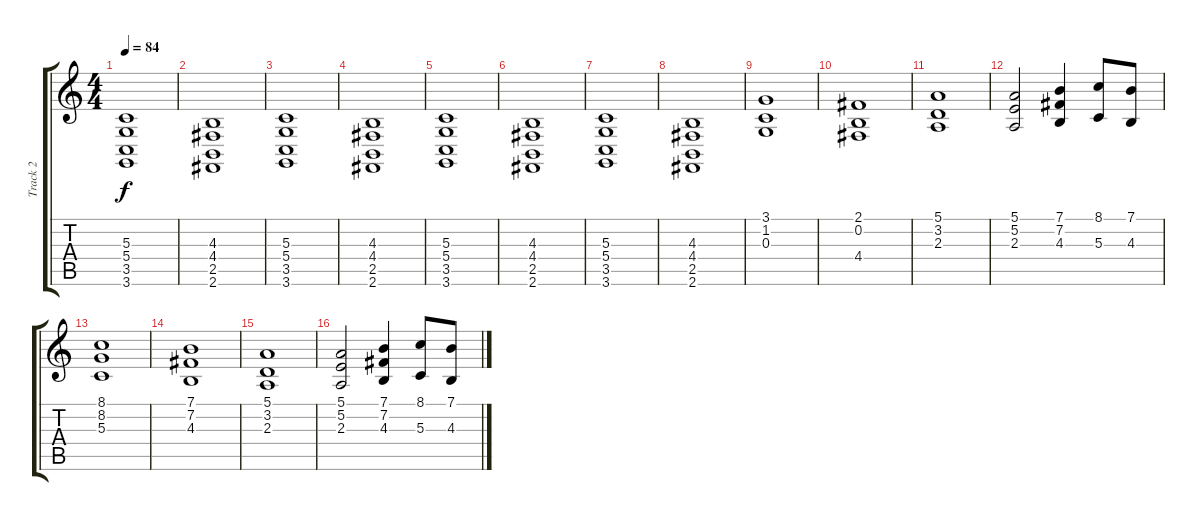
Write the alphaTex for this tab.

\track ("Track 2" "Track 2") {instrument stringensemble2}
\staff {score tabs}
\tuning (E4 B3 G3 D3 A2 E2) {hide}
\ts (4 4)
\tempo 84
\clef g2
\ks c
(5.3 5.4 3.5 3.6).1{dy f instrument stringensemble2} |
(4.3 4.4 2.5 2.6).1 |
(5.3 5.4 3.5 3.6).1 |
(4.3 4.4 2.5 2.6).1 |
(5.3 5.4 3.5 3.6).1 |
(4.3 4.4 2.5 2.6).1 |
(5.3 5.4 3.5 3.6).1 |
(4.3 4.4 2.5 2.6).1 |
(3.1 1.2 0.3).1 |
(2.1 0.2 4.4).1 |
(5.1 3.2 2.3).1 |
(5.1 5.2 2.3).2 (7.1 7.2 4.3).4 (8.1 5.3).8 (7.1 4.3).8 |
(8.1 8.2 5.3).1 |
(7.1 7.2 4.3).1 |
(5.1 3.2 2.3).1 |
(5.1 5.2 2.3).2 (7.1 7.2 4.3).4 (8.1 5.3).8 (7.1 4.3).8
